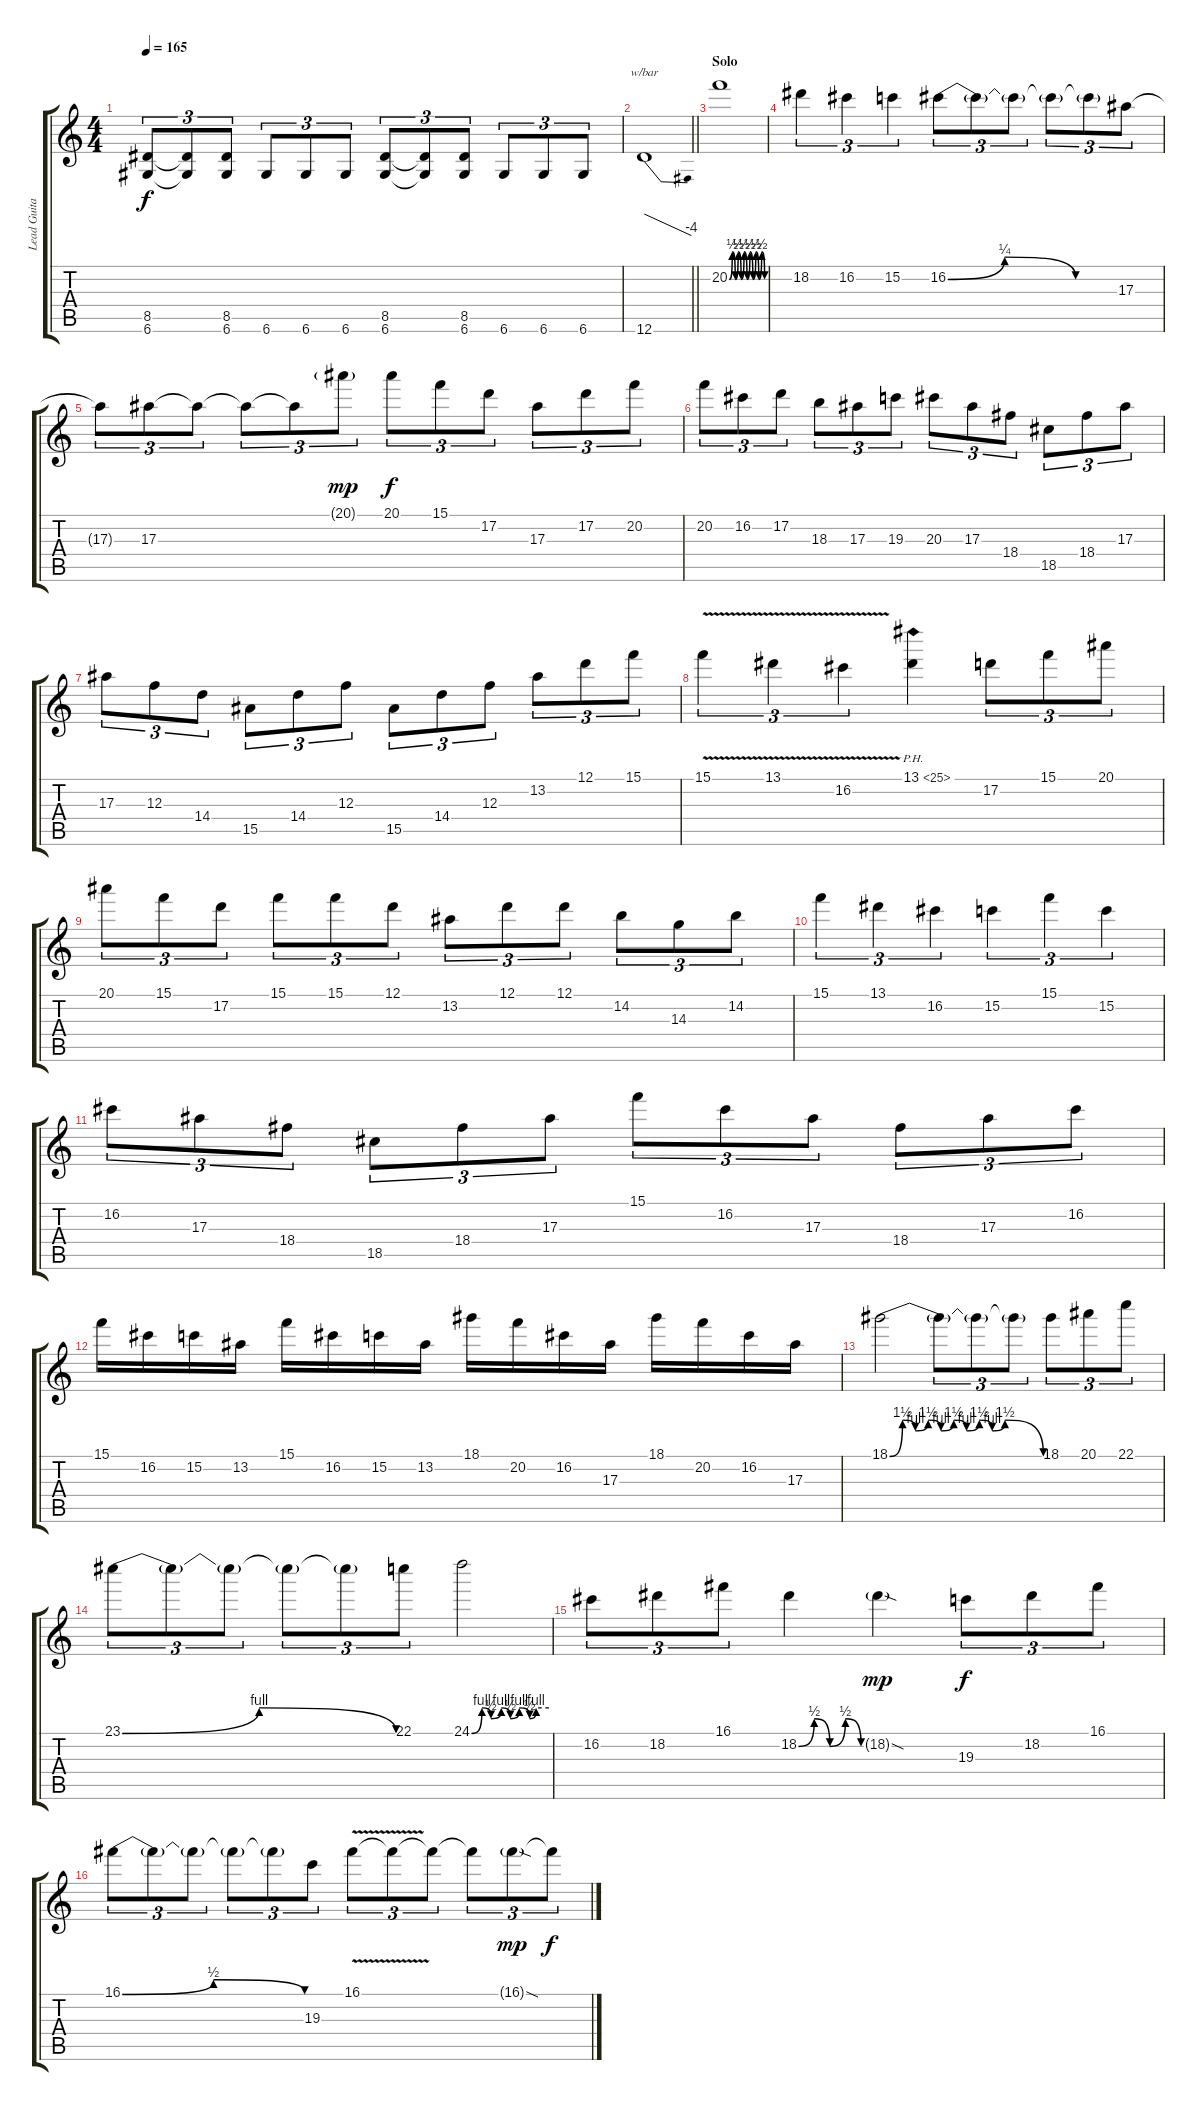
\track ("Lead Guitar" "Lead Guita") {instrument distortionguitar}
\staff {score tabs}
\tuning (D4 A3 F3 C3 G2 D2) {hide}
\ts (4 4)
\tempo 165
\clef g2
\ks c
(8.5 6.6).8{tu (3 2) dy f} (8.5{t} 6.6{t}).8{tu (3 2)} (8.5 6.6).8{tu (3 2)} 6.6.8{tu (3 2)} 6.6.8{tu (3 2)} 6.6.8{tu (3 2)} (8.5 6.6).8{tu (3 2)} (8.5{t} 6.6{t}).8{tu (3 2)} (8.5 6.6).8{tu (3 2)} 6.6.8{tu (3 2)} 6.6.8{tu (3 2)} 6.6.8{tu (3 2)} |
\barLineRight lightlight
12.6.1{tbe (dive default 0 0 60 -16)} |
\section ("" "Solo")
20.2{be (custom 0 0 5 2 10 0 15 2 20 0 25 2 30 0 35 2 40 0 45 2 50 0 55 2 60 0)}.1 |
18.2.4{tu (3 2)} 16.2.4{tu (3 2)} 15.2.4{tu (3 2)} 16.2{be (custom 0 0 20 1 45 0 60 0)}.8{tu (3 2)} 16.2{t}.8{tu (3 2)} 16.2{t}.8{tu (3 2)} 16.2{t}.8{tu (3 2)} 16.2{t}.8{tu (3 2)} 17.3.8{tu (3 2)} |
17.3{t}.8{tu (3 2)} 17.3.8{tu (3 2)} 17.3{t}.8{tu (3 2)} 17.3{t}.8{tu (3 2)} 17.3{t}.8{tu (3 2)} 20.1{g}.8{tu (3 2) dy mp} 20.1.8{tu (3 2) dy f} 15.1.8{tu (3 2)} 17.2.8{tu (3 2)} 17.3.8{tu (3 2)} 17.2.8{tu (3 2)} 20.2.8{tu (3 2)} |
20.2.8{tu (3 2)} 16.2.8{tu (3 2)} 17.2.8{tu (3 2)} 18.3.8{tu (3 2)} 17.3.8{tu (3 2)} 19.3.8{tu (3 2)} 20.3.8{tu (3 2)} 17.3.8{tu (3 2)} 18.4.8{tu (3 2)} 18.5.8{tu (3 2)} 18.4.8{tu (3 2)} 17.3.8{tu (3 2)} |
17.3.8{tu (3 2)} 12.3.8{tu (3 2)} 14.4.8{tu (3 2)} 15.5.8{tu (3 2)} 14.4.8{tu (3 2)} 12.3.8{tu (3 2)} 15.5.8{tu (3 2)} 14.4.8{tu (3 2)} 12.3.8{tu (3 2)} 13.2.8{tu (3 2)} 12.1.8{tu (3 2)} 15.1.8{tu (3 2)} |
15.1{v}.4{tu (3 2)} 13.1{v}.4{tu (3 2)} 16.2{v}.4{tu (3 2)} 13.1{ph 12}.4 17.2.8{tu (3 2)} 15.1.8{tu (3 2)} 20.1.8{tu (3 2)} |
20.1.8{tu (3 2)} 15.1.8{tu (3 2)} 17.2.8{tu (3 2)} 15.1.8{tu (3 2)} 15.1.8{tu (3 2)} 12.1.8{tu (3 2)} 13.2.8{tu (3 2)} 12.1.8{tu (3 2)} 12.1.8{tu (3 2)} 14.2.8{tu (3 2)} 14.3.8{tu (3 2)} 14.2.8{tu (3 2)} |
15.1.4{tu (3 2)} 13.1.4{tu (3 2)} 16.2.4{tu (3 2)} 15.2.4{tu (3 2)} 15.1.4{tu (3 2)} 15.2.4{tu (3 2)} |
16.2.8{tu (3 2)} 17.3.8{tu (3 2)} 18.4.8{tu (3 2)} 18.5.8{tu (3 2)} 18.4.8{tu (3 2)} 17.3.8{tu (3 2)} 15.1.8{tu (3 2)} 16.2.8{tu (3 2)} 17.3.8{tu (3 2)} 18.4.8{tu (3 2)} 17.3.8{tu (3 2)} 16.2.8{tu (3 2)} |
15.1.16 16.2.16 15.2.16 13.2.16 15.1.16 16.2.16 15.2.16 13.2.16 18.1.16 20.2.16 16.2.16 17.3.16 18.1.16 20.2.16 16.2.16 17.3.16 |
18.1{be (custom 0 0 5 6 10 4 15 6 20 4 25 6 30 4 35 6 40 4 45 6 60 0)}.2 18.1{t}.8{tu (3 2)} 18.1{t}.8{tu (3 2)} 18.1{t}.8{tu (3 2)} 18.1.8{tu (3 2)} 20.1.8{tu (3 2)} 22.1.8{tu (3 2)} |
23.1{be (bendrelease 0 0 10 4 50 4 60 0)}.8{tu (3 2)} 23.1{t}.8{tu (3 2)} 23.1{t}.8{tu (3 2)} 23.1{t}.8{tu (3 2)} 23.1{t}.8{tu (3 2)} 22.1.8{tu (3 2)} 24.1{be (custom 0 0 8 4 15 2 23 4 30 2 37 4 45 2 50 4 60 4)}.2 |
16.2.8{tu (3 2)} 18.2.8{tu (3 2)} 16.1.8{tu (3 2)} 18.2{be (custom 0 0 15 2 30 0 45 2 60 0)}.4 18.2{sod g}.4{dy mp} 19.3.8{tu (3 2) dy f} 18.2.8{tu (3 2)} 16.1.8{tu (3 2)} |
16.1{be (bendrelease 0 0 30 2 30 2 60 0)}.8{tu (3 2)} 16.1{t}.8{tu (3 2)} 16.1{t}.8{tu (3 2)} 16.1{t}.8{tu (3 2)} 16.1{t}.8{tu (3 2)} 19.3.8{tu (3 2)} 16.1{v}.8{tu (3 2)} 16.1{t}.8{tu (3 2)} 16.1{t}.8{tu (3 2)} 16.1{t}.8{tu (3 2)} 16.1{sod g}.8{tu (3 2) dy mp} 16.1{t}.8{tu (3 2) dy f}
